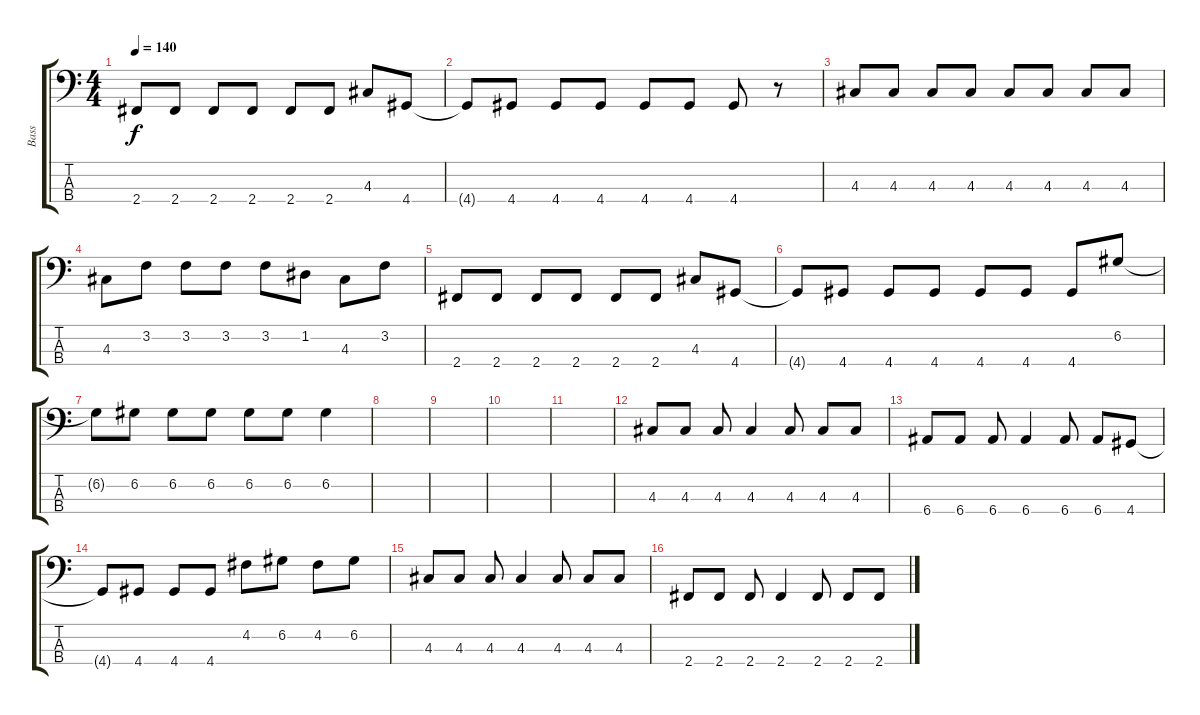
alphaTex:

\track ("Bass" "Bass") {instrument electricbasspick}
\staff {score tabs}
\tuning (G2 D2 A1 E1) {hide}
\ts (4 4)
\tempo 140
\clef f4
\ks c
2.4.8{dy f} 2.4.8 2.4.8 2.4.8 2.4.8 2.4.8 4.3.8 4.4.8 |
4.4{t}.8 4.4.8 4.4.8 4.4.8 4.4.8 4.4.8 4.4.8 r.8 |
4.3.8 4.3.8 4.3.8 4.3.8 4.3.8 4.3.8 4.3.8 4.3.8 |
4.3.8 3.2.8 3.2.8 3.2.8 3.2.8 1.2.8 4.3.8 3.2.8 |
2.4.8 2.4.8 2.4.8 2.4.8 2.4.8 2.4.8 4.3.8 4.4.8 |
4.4{t}.8 4.4.8 4.4.8 4.4.8 4.4.8 4.4.8 4.4.8 6.2.8 |
6.2{t}.8 6.2.8 6.2.8 6.2.8 6.2.8 6.2.8 6.2.4 |
|
|
|
|
4.3.8 4.3.8 4.3.8 4.3.4 4.3.8 4.3.8 4.3.8 |
6.4.8 6.4.8 6.4.8 6.4.4 6.4.8 6.4.8 4.4.8 |
4.4{t}.8 4.4.8 4.4.8 4.4.8 4.2.8 6.2.8 4.2.8 6.2.8 |
4.3.8 4.3.8 4.3.8 4.3.4 4.3.8 4.3.8 4.3.8 |
2.4.8 2.4.8 2.4.8 2.4.4 2.4.8 2.4.8 2.4.8
